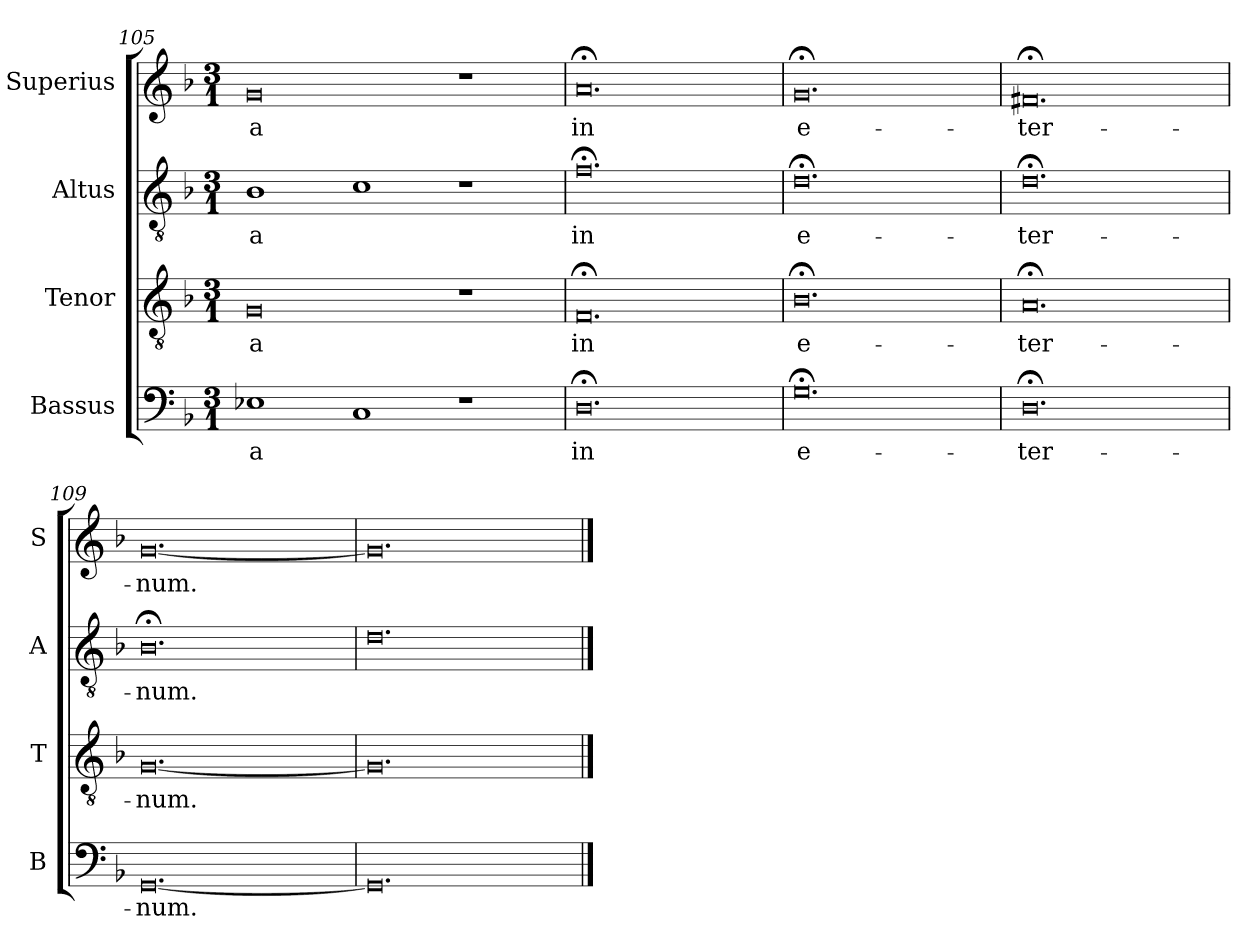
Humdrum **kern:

**kern	**text	**kern	**text	**kern	**text	**kern	**text
*part4	*part4	*part3	*part3	*part2	*part2	*part1	*part1
*staff4	*staff4	*staff3	*staff3	*staff2	*staff2	*staff1	*staff1
*I"Bassus	*	*I"Tenor	*	*I"Altus	*	*I"Superius	*
*I'B	*	*I'T	*	*I'A	*	*I'S	*
*clefF4	*	*clefGv2	*	*clefGv2	*	*clefG2	*
*k[b-]	*	*k[b-]	*	*k[b-]	*	*k[b-]	*
*M3/1	*	*M3/1	*	*M3/1	*	*M3/1	*
=105	=105	=105	=105	=105	=105	=105	=105
1E-X	-a	0G	-a	1B-	-a	0g	-a
1C	.	.	.	1c	.	.	.
1r	.	1r	.	1r	.	1r	.
=106	=106	=106	=106	=106	=106	=106	=106
0.D;<	in	0.F;<	in	0.f;<	in	0.a;<	in
=107	=107	=107	=107	=107	=107	=107	=107
0.G;<	e-	0.B-;<	e-	0.d;<	e-	0.g;<	e-
=108	=108	=108	=108	=108	=108	=108	=108
0.D;<	-ter-	0.A;<	-ter-	0.d;<	-ter-	0.f#X;<	-ter-
=109	=109	=109	=109	=109	=109	=109	=109
[0.GG	-num.	[0.G	-num.	0.B-;<	-num.	[0.g	-num.
=110	=110	=110	=110	=110	=110	=110	=110
0.GG]	.	0.G]	.	0.d	.	0.g]	.
==	==	==	==	==	==	==	==
*-	*-	*-	*-	*-	*-	*-	*-
